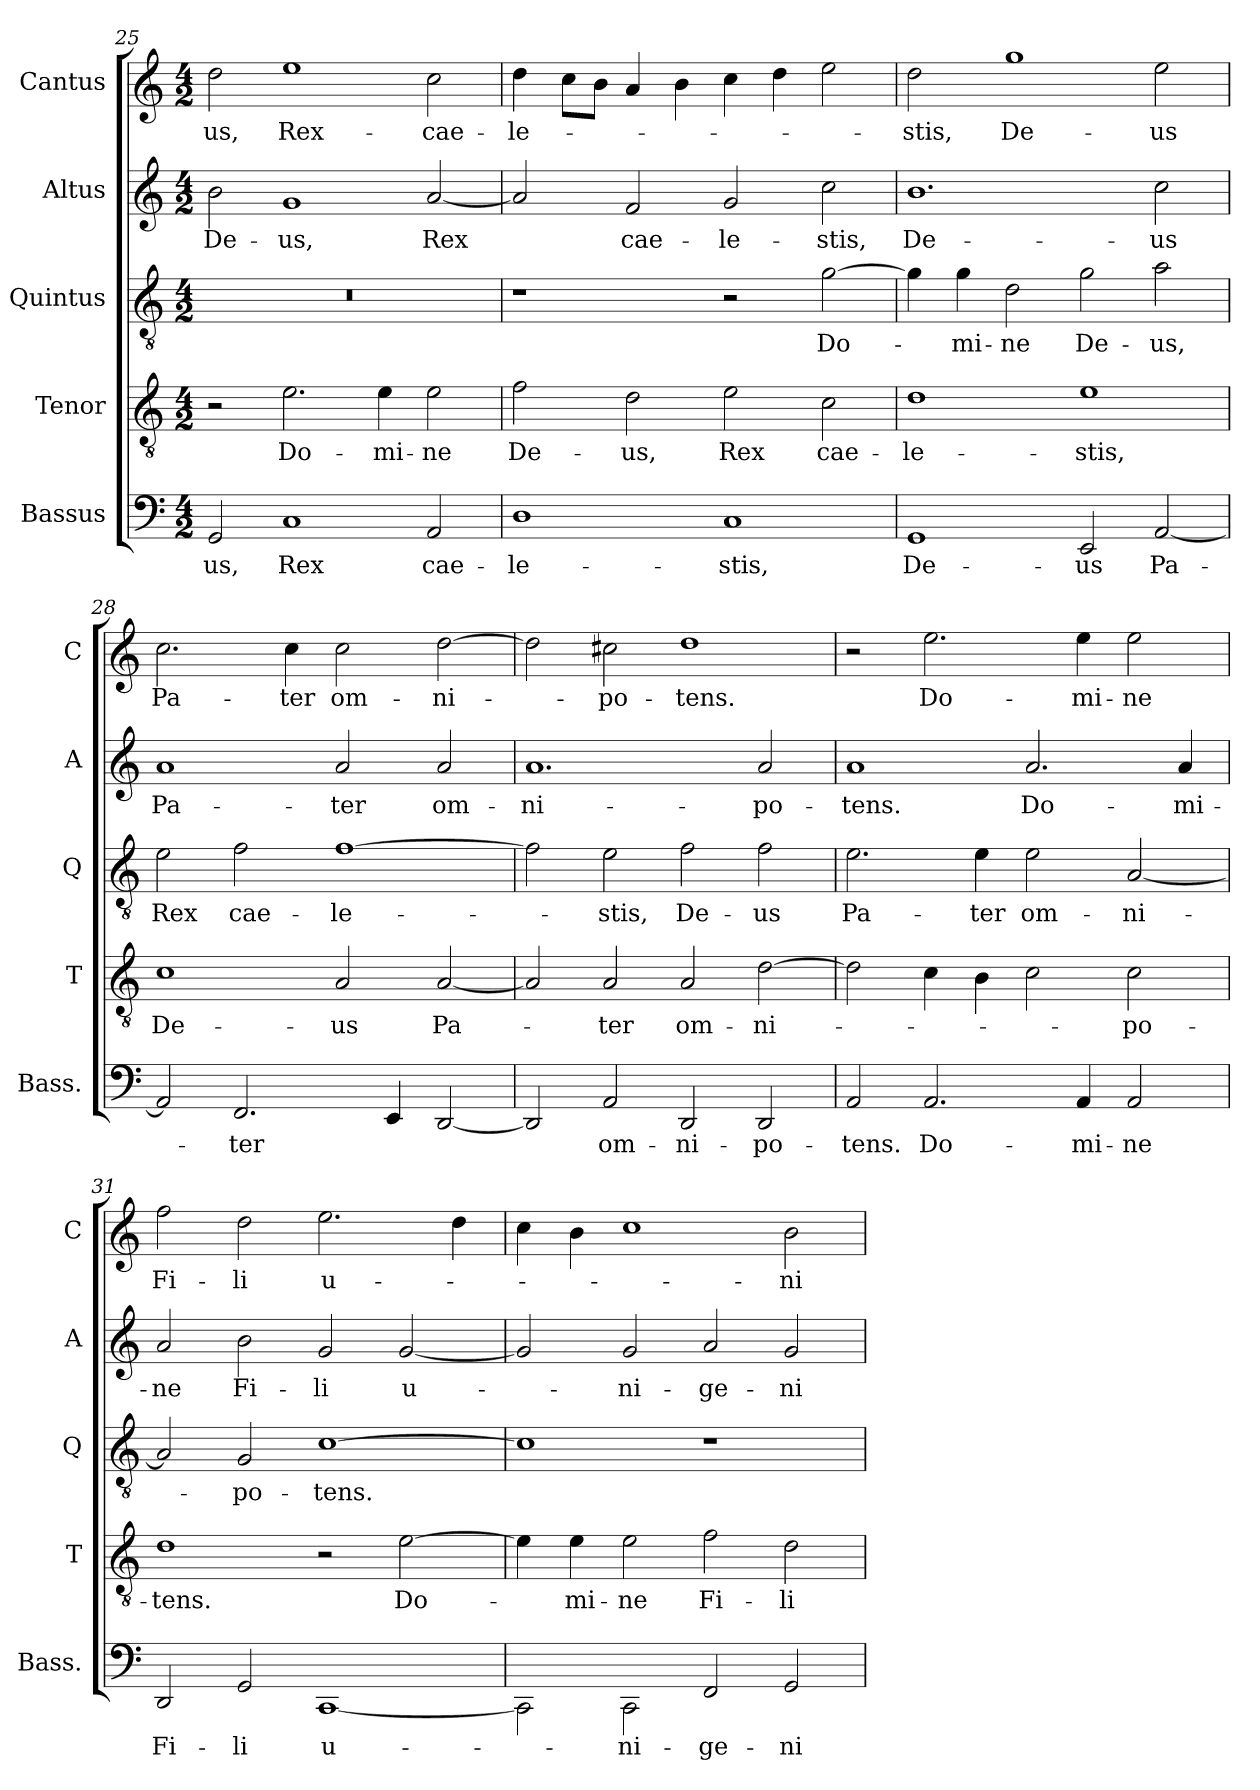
**kern	**text	**kern	**text	**kern	**text	**kern	**text	**kern	**text
*part5	*part5	*part4	*part4	*part3	*part3	*part2	*part2	*part1	*part1
*staff5	*staff5	*staff4	*staff4	*staff3	*staff3	*staff2	*staff2	*staff1	*staff1
*I"Bassus	*	*I"Tenor	*	*I"Quintus	*	*I"Altus	*	*I"Cantus	*
*I'Bass.	*	*I'T	*	*I'Q	*	*I'A	*	*I'C	*
*clefF4	*	*clefGv2	*	*clefGv2	*	*clefG2	*	*clefG2	*
*	*	*ITrd7c12	*	*ITrd7c12	*	*	*	*	*
*k[]	*	*k[]	*	*k[]	*	*k[]	*	*k[]	*
*C:	*	*C:	*	*C:	*	*C:	*	*C:	*
*M4/2	*	*M4/2	*	*M4/2	*	*M4/2	*	*M4/2	*
=25	=25	=25	=25	=25	=25	=25	=25	=25	=25
2GG/	-us,	2r	.	0r	.	2b\	De-	2dd\	-us,
1C/	Rex	2.E\	Do-	.	.	1g/	-us,	1ee\	Rex-
.	.	4E\	-mi-	.	.	.	.	.	.
2AA/	cae-	2E\	-ne	.	.	[2a/	Rex	2cc\	-cae-
=26	=26	=26	=26	=26	=26	=26	=26	=26	=26
1D\	-le-	2F\	De-	1r	.	2a/]	.	4dd\	-le-
.	.	.	.	.	.	.	.	8cc\L	.
.	.	.	.	.	.	.	.	8b\J	.
.	.	2D\	-us,	.	.	2f/	cae-	4a/	.
.	.	.	.	.	.	.	.	4b\	.
1C/	-stis,	2E\	Rex	2r	.	2g/	-le-	4cc\	.
.	.	.	.	.	.	.	.	4dd\	.
.	.	2C\	cae-	[2G\	Do-	2cc\	-stis,	2ee\	.
=27	=27	=27	=27	=27	=27	=27	=27	=27	=27
1GG/	De-	1D\	-le-	4G\]	.	1.b\	De-	2dd\	-stis,
.	.	.	.	4G\	-mi-	.	.	.	.
.	.	.	.	2D\	-ne	.	.	1gg\	De-
2EE/	-us	1E\	-stis,	2G\	De-	.	.	.	.
[2AA/	Pa-	.	.	2A\	-us,	2cc\	-us	2ee\	-us
=28	=28	=28	=28	=28	=28	=28	=28	=28	=28
2AA/]	.	1C\	De-	2E\	Rex	1a/	Pa-	2.cc\	Pa-
2.FF/	-ter	.	.	2F\	cae-	.	.	.	.
.	.	.	.	.	.	.	.	4cc\	-ter
.	.	2AA/	-us	[1F\	-le-	2a/	-ter	2cc\	om-
4EE/	.	.	.	.	.	.	.	.	.
[2DD/	.	[2AA/	Pa-	.	.	2a/	om-	[2dd\	-ni-
=29	=29	=29	=29	=29	=29	=29	=29	=29	=29
2DD/]	.	2AA/]	.	2F\]	.	1.a/	-ni-	2dd\]	.
2AA/	om-	2AA/	-ter	2E\	-stis,	.	.	2cc#\	-po-
2DD/	-ni-	2AA/	om-	2F\	De-	.	.	1dd\	-tens.
2DD/	-po-	[2D\	-ni-	2F\	-us	2a/	-po-	.	.
=30	=30	=30	=30	=30	=30	=30	=30	=30	=30
2AA/	-tens.	2D\]	.	2.E\	Pa-	1a/	-tens.	2r	.
2.AA/	Do-	4C\	.	.	.	.	.	2.ee\	Do-
.	.	4BB\	.	4E\	-ter	.	.	.	.
.	.	2C\	.	2E\	om-	2.a/	Do-	.	.
4AA/	-mi-	.	.	.	.	.	.	4ee\	-mi-
2AA/	-ne	2C\	-po-	[2AA/	-ni-	.	.	2ee\	-ne
.	.	.	.	.	.	4a/	-mi-	.	.
=31	=31	=31	=31	=31	=31	=31	=31	=31	=31
2DD/	Fi-	1D\	-tens.	2AA/]	.	2a/	-ne	2ff\	Fi-
2GG/	-li	.	.	2GG/	-po-	2b\	Fi-	2dd\	-li
[1CC/	u-	2r	.	[1C\	-tens.	2g/	-li	2.ee\	u-
.	.	[2E\	Do-	.	.	[2g/	u-	.	.
.	.	.	.	.	.	.	.	4dd\	.
=32	=32	=32	=32	=32	=32	=32	=32	=32	=32
2CC\]	.	4E\]	.	1C\]	.	2g/]	.	4cc\	.
.	.	4E\	-mi-	.	.	.	.	4b\	.
2CC\	-ni-	2E\	-ne	.	.	2g/	-ni-	1cc\	.
2FF/	-ge-	2F\	Fi-	1r	.	2a/	-ge-	.	.
2GG/	-ni-	2D\	-li	.	.	2g/	-ni-	2b\	-ni-
=	=	=	=	=	=	=	=	=	=
*-	*-	*-	*-	*-	*-	*-	*-	*-	*-
